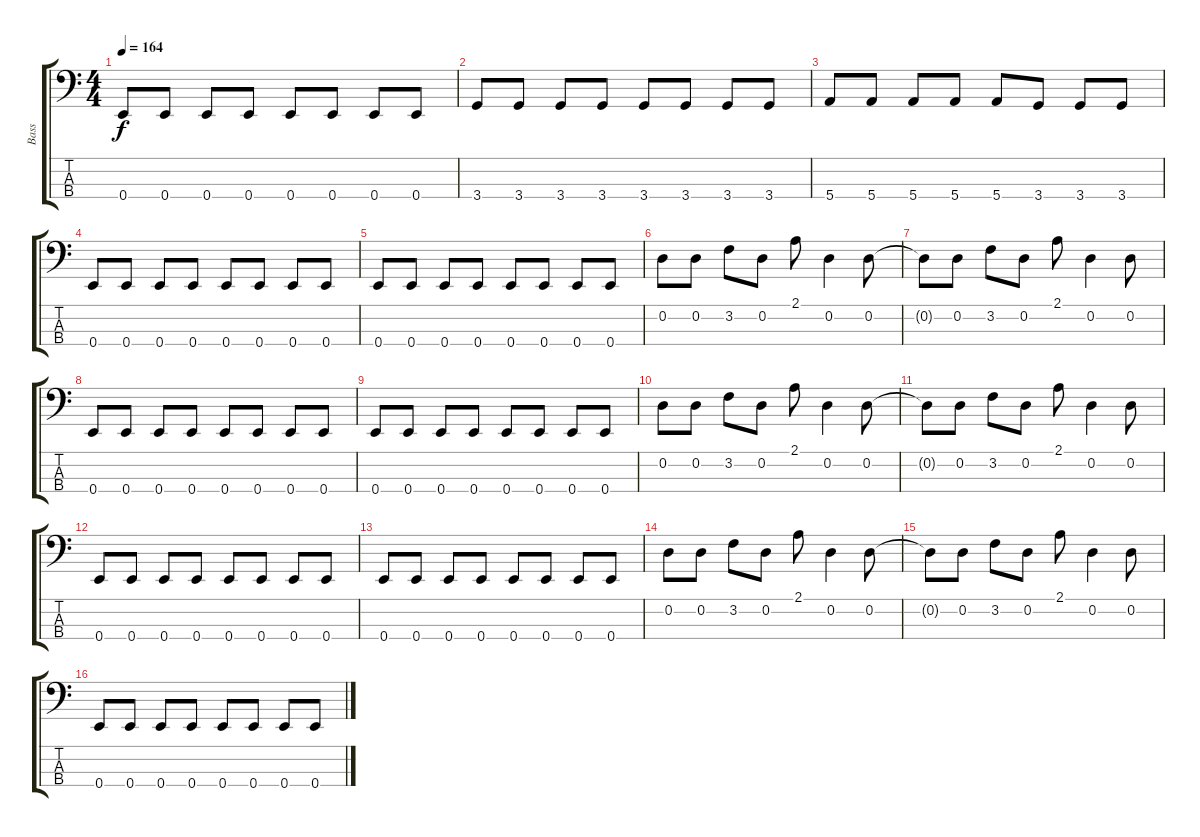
\track ("Bass" "Bass") {instrument electricbasspick}
\staff {score tabs}
\tuning (G2 D2 A1 E1) {hide}
\ts (4 4)
\tempo 164
\clef f4
\ks c
0.4.8{dy f} 0.4.8 0.4.8 0.4.8 0.4.8 0.4.8 0.4.8 0.4.8 |
3.4.8 3.4.8 3.4.8 3.4.8 3.4.8 3.4.8 3.4.8 3.4.8 |
5.4.8 5.4.8 5.4.8 5.4.8 5.4.8 3.4.8 3.4.8 3.4.8 |
0.4.8 0.4.8 0.4.8 0.4.8 0.4.8 0.4.8 0.4.8 0.4.8 |
0.4.8 0.4.8 0.4.8 0.4.8 0.4.8 0.4.8 0.4.8 0.4.8 |
0.2.8 0.2.8 3.2.8 0.2.8 2.1.8 0.2.4 0.2.8 |
0.2{t}.8 0.2.8 3.2.8 0.2.8 2.1.8 0.2.4 0.2.8 |
0.4.8 0.4.8 0.4.8 0.4.8 0.4.8 0.4.8 0.4.8 0.4.8 |
0.4.8 0.4.8 0.4.8 0.4.8 0.4.8 0.4.8 0.4.8 0.4.8 |
0.2.8 0.2.8 3.2.8 0.2.8 2.1.8 0.2.4 0.2.8 |
0.2{t}.8 0.2.8 3.2.8 0.2.8 2.1.8 0.2.4 0.2.8 |
0.4.8 0.4.8 0.4.8 0.4.8 0.4.8 0.4.8 0.4.8 0.4.8 |
0.4.8 0.4.8 0.4.8 0.4.8 0.4.8 0.4.8 0.4.8 0.4.8 |
0.2.8 0.2.8 3.2.8 0.2.8 2.1.8 0.2.4 0.2.8 |
0.2{t}.8 0.2.8 3.2.8 0.2.8 2.1.8 0.2.4 0.2.8 |
0.4.8 0.4.8 0.4.8 0.4.8 0.4.8 0.4.8 0.4.8 0.4.8
